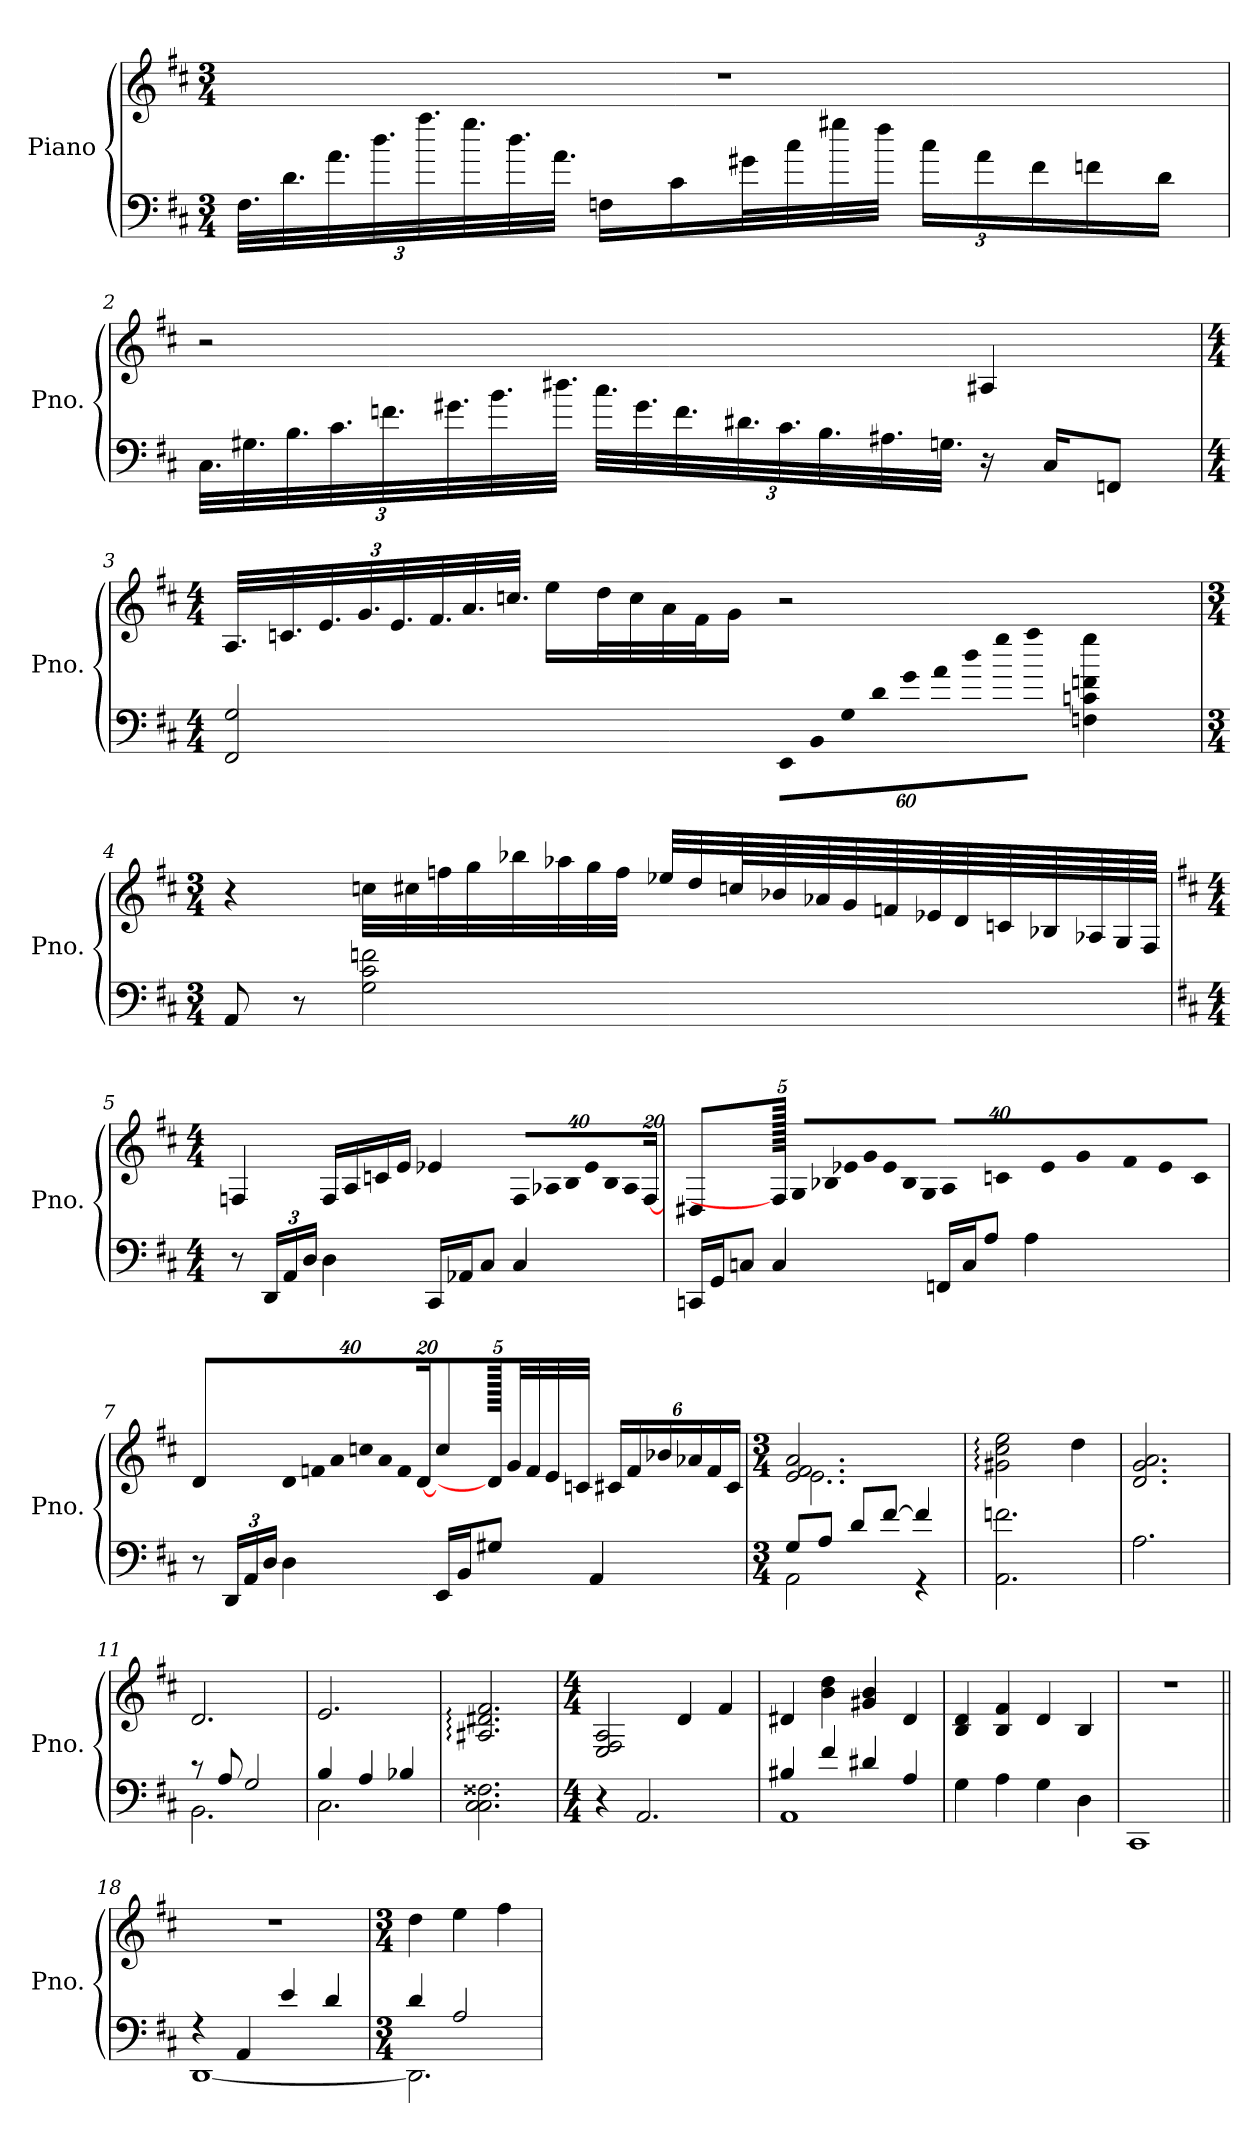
**kern	**kern
*part1	*part1
*staff2	*staff1
*I"Piano	*
*I'Pno.	*
*clefF4	*clefG2
*k[f#c#]	*k[f#c#]
*M3/4	*M3/4
*MM80	*MM80
*Xbrackettup	*
=1	=1
48.F#\LLL	2.r
48.d\	.
48.a\	.
48.dd\	.
48.aa\	.
48.gg\	.
48.dd\	.
48.a\JJJ	.
16Fn\LL	.
16c#\	.
32g#X\L	.
32cc#\	.
32gg#X\	.
32ff#\JJJ	.
24cc#\LL	.
24a\	.
24f#\	.
16fn\	.
16d\JJ	.
!!LO:LB:g=z
=2	=2
48.C#\LLL	2r
48.G#X\	.
48.B\	.
48.c#\	.
48.fn\	.
48.g#X\	.
48.b\	.
48.dd#X\JJJ	.
48.cc#\LLL	.
48.g#\	.
48.f\	.
48.d#X\	.
48.c#\	.
48.B\	.
48.A#X\	.
48.Gn\JJJ	.
16r	4A#X/
16C#/KL	.
8FFn/J	.
!!LO:LB:g=z
=3	=3
*M4/4	*M4/4
*	*Xbrackettup
2FF#/ 2G/	48.A/LLL
.	48.cn/
.	48.e/
.	48.g/
.	48.e/
.	48.f#/
.	48.a/
.	48.ccn/JJJ
.	16ee\LL
.	32dd\L
.	32cc\
.	32a\
.	32f#\J
.	16g\JJ
!LO:N:vis=32	!
1920%53EE\LLL	2r
!LO:N:vis=32	!
1920%53BB\	.
!LO:N:vis=32	!
1920%53G\	.
!LO:N:vis=32	!
1920%53d\	.
!LO:N:vis=32	!
1920%53g\	.
!LO:N:vis=32	!
1920%53a\	.
!LO:N:vis=32	!
1920%53dd\	.
!LO:N:vis=32	!
1920%53gg\	.
!LO:N:vis=32	!
1920%53aa\JJJ	.
640ryy	.
4Fn\ 4cn\ 4fn\ 4gg\	.
!!LO:LB:g=z
=4	=4
*M3/4	*M3/4
8AA/	4r
8r	.
2G\ 2c#\ 2fn\	32ccn\LLL
.	32cc#X\
.	32ffn\
.	32gg\
.	32bb-X\
.	32aa-X\
.	32gg\
.	32ff\JJJ
.	32ee-X/LLL
.	32dd/
*	*MM60
.	64ccn/L
.	64b-X/
.	64a-X/
.	64g/
.	64fn/
.	64e-X/
.	64d/
.	64cn/
.	64B-X/
.	64A-X/
.	64G/
.	64F#/JJJJ
!!LO:LB:g=z
=5	=5
*k[f#c#]	*k[f#c#]
*M4/4	*M4/4
*	*MM160
8r	4Fn/
24DD/LL	.
24AA/	.
24D/JJ	.
4D\	16F/LL
.	16A/
.	16cn/
.	16e/JJ
16CC#/LL	4e-X/
16AA-X/J	.
8C#/J	.
!	!LO:N:vis=16
4C#/	640%23F/LL
!	!LO:N:vis=16
.	640%23A-X/
!	!LO:N:vis=16
.	640%23B/
!	!LO:N:vis=16
.	640%23e-/
!	!LO:N:vis=16
.	640%23B/
!	!LO:N:vis=16
.	640%23A-/
.	[320%11F/JJ
=6	=6
16CCn/LL	4D#X/
16GG/J	.
8Cn/J	.
4C/	640F/JJ]
!	!LO:N:vis=16
.	640%23G/LL
!	!LO:N:vis=16
.	640%23B-X/
!	!LO:N:vis=16
.	640%23e-X/
!	!LO:N:vis=16
.	640%23g/
!	!LO:N:vis=16
.	640%23e-/
!	!LO:N:vis=16
.	640%23B-/
!	!LO:N:vis=16
.	640%23G/JJ
16FFn/LL	.
!	!LO:N:vis=8
.	1920%137A/L
16C/J	.
!	!LO:N:vis=8
.	1920%137cn/
8A/J	.
!	!LO:N:vis=8
.	1920%137e-/
!	!LO:N:vis=8
.	1920%137g/
4A\	.
!	!LO:N:vis=8
.	1920%137f#/
!	!LO:N:vis=8
.	1920%137e-/
!	!LO:N:vis=8
.	1920%137c/J
384ryy	.
!!LO:PB:g=z
=7	=7
*	*MM120
8r	4d/
24DD/LL	.
24AA/	.
24D/JJ	.
!	!LO:N:vis=16
4D\	640%23d/LL
!	!LO:N:vis=16
.	640%23fn/
!	!LO:N:vis=16
.	640%23a/
!	!LO:N:vis=16
.	640%23ccn/
!	!LO:N:vis=16
.	640%23a/
!	!LO:N:vis=16
.	640%23f/
.	[320%11d/JJ
16EE/LL	8cc/L
16BB/J	.
8G#X/J	640d/JJ]
.	32g/LL
.	32f/
.	32e/
.	32cn/JJJ
4AA/	.
.	24c#X/LL
.	24f/
.	24b-X/
.	24a-X/
.	24f/
.	24c#/JJ
640ryy	.
=8	=8
*M3/4	*M3/4
*	*MM90
*^	*^
8G/L	2AA\	2.e/ 2.f#/ 2.a/	2.e\
8A/J	.	.	.
8d/L	.	.	.
[8f#/J	.	.	.
4f#/]	4r	.	.
*v	*v	*	*
*	*v	*v
=9	=9
2.AA\ 2.fn\	2g#X\: 2cc#\: 2ee\:
.	4dd\
=10	=10
2.A\	2.d/ 2.g/ 2.a/
!!LO:LB:g=z
=11	=11
*^	*
8r	2.BB\	2.d/
8A/	.	.
2G/	.	.
=12	=12	=12
4B/	2.C#\	2.e/
4A/	.	.
4B-X/	.	.
*v	*v	*
=13	=13
2.C#\ 2.C#\ 2.F##X\	2.A#X/: 2.d#X/: 2.f#/:
=14	=14
*M4/4	*M4/4
4r	2E/ 2F#/ 2A/
2.AA/	.
.	4d/
.	4f#/
=15	=15
*^	*
4B#X/	1AA	4d#X/
4f#/	.	4b\ 4dd\
4d#X/	.	4g#X/ 4b/
4A/	.	4d#/
*v	*v	*
=16	=16
4G\	4B/ 4d/
4A\	4B/ 4f#/
4G\	4d/
4D\	4B/
=17	=17
1CC#	1r
=18||	=18||
*	*MM100
*^	*
4r	[1DD	1r
4AA/	.	.
4e/	.	.
4d/	.	.
!!LO:LB:g=z
=19	=19	=19
*M3/4	*	*M3/4
4d/	2.DD\]	4dd\
2A/	.	4ee\
.	.	4ff#\
*v	*v	*
=	=
*-	*-
